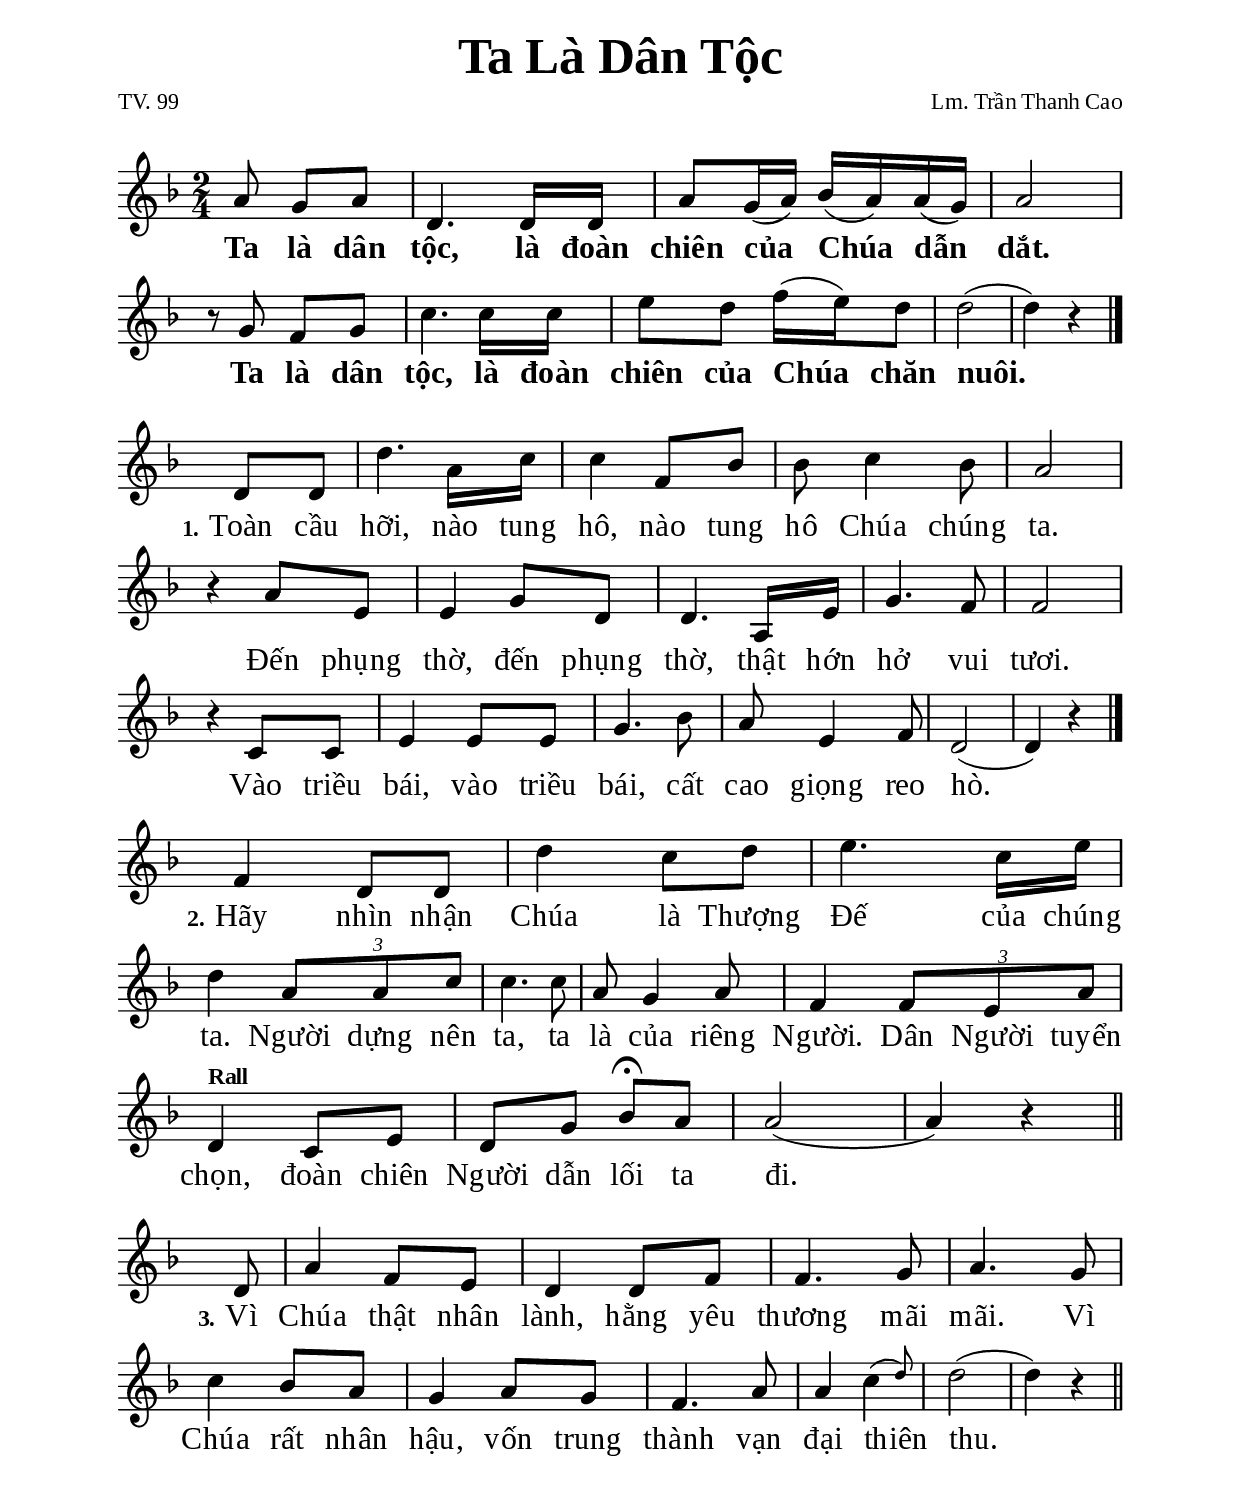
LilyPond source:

% Cài đặt chung
\version "2.20.0"
\include "english.ly"

\header {
  title = \markup { \fontsize #3 "Ta Là Dân Tộc" }
  poet = "TV. 99"
  composer = "Lm. Trần Thanh Cao"
  arranger = " "
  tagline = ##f
}

\paper {
  #(set-paper-size "a4")
  top-margin = 15\mm
  bottom-margin = 15\mm
  left-margin = 20\mm
  right-margin = 20\mm
  indent = #0
  #(define fonts
    (make-pango-font-tree
      "Liberation Serif"
      "Liberation Serif"
      "Liberation Serif"
      (/ 20 20)))
  page-count = #1
}

% Nhạc điệp khúc
nhacDiepKhuc = \relative c'' {
  \partial 4. a8 g a |
  d,4. d16 d |
  a'8 g16 _(a) bf _(a) a _(g) |
  a2 |
  r8 g f g |
  c4. c16 c |
  e8 d f16 (e) d8 |
  d2 ( |
  d4) r \bar "|."
}

% Nhạc phiên khúc
nhacPhienKhucMot = \relative c'' {
  \partial 4 d,8 d |
  d'4. a16 c |
  c4 f,8 bf |
  bf c4 bf8 |
  a2 |
  r4 a8 e |
  e4 g8 d |
  d4. a16 e' |
  g4. f8 |
  f2 |
  r4 c8 c |
  e4 e8 e |
  g4. bf8 |
  a e4 f8 |
  d2 ( |
  d4) r \bar "|."
}

nhacPhienKhucHai = \relative c'' {
  f,4 d8 d |
  d'4 c8 d |
  e4. c16 e |
  d4 \tuplet 3/2 { a8 a c } |
  c4. c8 |
  a8 g4 a8 |
  f4 \tuplet 3/2 { f8 e a } |
  \tempo "Rall" d,4 c8 e |
  d g bf \fermata a |
  a2 ( |
  a4) r \bar "||"
}

nhacPhienKhucBa = \relative c'' {
  \partial 8 d,8 |
  a'4 f8 e |
  d4 d8 f |
  f4. g8 |
  a4. g8 |
  c4 bf8 a |
  g4 a8 g |
  f4. a8 |
  a4 \afterGrace c (d8) |
  d2 ( |
  d4) r \bar "||"
}

% Lời điệp khúc
loiDiepKhuc = \lyricmode {
  Ta là dân tộc, là đoàn chiên của Chúa dẫn dắt.
  Ta là dân tộc, là đoàn chiên của Chúa chăn nuôi.
}

% Lời phiên khúc
loiPhienKhucMot = \lyricmode {
  \set stanza = #"1."
  Toàn cầu hỡi, nào tung hô, nào tung hô Chúa chúng ta.
  Đến phụng thờ, đến phụng thờ, thật hớn hở vui tươi.
  Vào triều bái, vào triều bái, cất cao giọng reo hò.
}

loiPhienKhucHai = \lyricmode {
  \set stanza = #"2."
  Hãy nhìn nhận Chúa là Thượng Đế của chúng ta.
  Người dựng nên ta, ta là của riêng Người.
  Dân Người tuyển chọn, đoàn chiên Người dẫn lối ta đi.
}

loiPhienKhucBa = \lyricmode {
  \set stanza = #"3."
  Vì Chúa thật nhân lành, hằng yêu thương mãi mãi.
  Vì Chúa rất nhân hậu, vốn trung thành vạn đại thiên thu.
}


% Dàn trang
\score {
  \new ChoirStaff <<
    \new Staff = diepKhuc \with {
        \consists "Merge_rests_engraver"
        \magnifyStaff #(magstep +1)
      }
      <<
      \new Voice = beSop {
        \key f \major \time 2/4 \stemNeutral \nhacDiepKhuc
      }
    >>
    \new Lyrics \lyricsto beSop \loiDiepKhuc
  >>
  \layout {
    \override Lyrics.LyricText.font-series = #'bold
    \override Lyrics.LyricText.font-size = #+3
    \override Lyrics.LyricSpace.minimum-distance = #2.0
    \override Score.BarNumber.break-visibility = ##(#f #f #f)
  }
}

\score {
  \new ChoirStaff <<
    \new Staff = phienKhuc \with {
        \magnifyStaff #(magstep +1)
      }
      <<
      \new Voice = beSop {
        \key f \major \time 2/4 \nhacPhienKhucMot
      }
    >>
    \new Lyrics \lyricsto beSop \loiPhienKhucMot
  >>
  \layout {
    \override Staff.TimeSignature.transparent = ##t
    \override Lyrics.LyricText.font-size = #+3
    \override Lyrics.LyricSpace.minimum-distance = #2.0
    \override Score.BarNumber.break-visibility = ##(#f #f #f)
  } 
}

\score {
  \new ChoirStaff <<
    \new Staff = phienKhuc \with {
        \magnifyStaff #(magstep +1)
      }
      <<
      \new Voice = beSop {
        \key f \major \time 2/4 \nhacPhienKhucHai
      }
    >>
    \new Lyrics \lyricsto beSop \loiPhienKhucHai
  >>
  \layout {
    \override Staff.TimeSignature.transparent = ##t
    \override Lyrics.LyricText.font-size = #+3
    \override Lyrics.LyricSpace.minimum-distance = #1.6
    \override Score.BarNumber.break-visibility = ##(#f #f #f)
  } 
}

\score {
  \new ChoirStaff <<
    \new Staff = phienKhuc \with {
        \magnifyStaff #(magstep +1)
      }
      <<
      \new Voice = beSop {
        \key f \major \time 2/4 \nhacPhienKhucBa
      }
    >>
    \new Lyrics \lyricsto beSop \loiPhienKhucBa
  >>
  \layout {
    \override Staff.TimeSignature.transparent = ##t
    \override Lyrics.LyricText.font-size = #+3
    \override Lyrics.LyricSpace.minimum-distance = #2.0
    \override Score.BarNumber.break-visibility = ##(#f #f #f)
  } 
}
